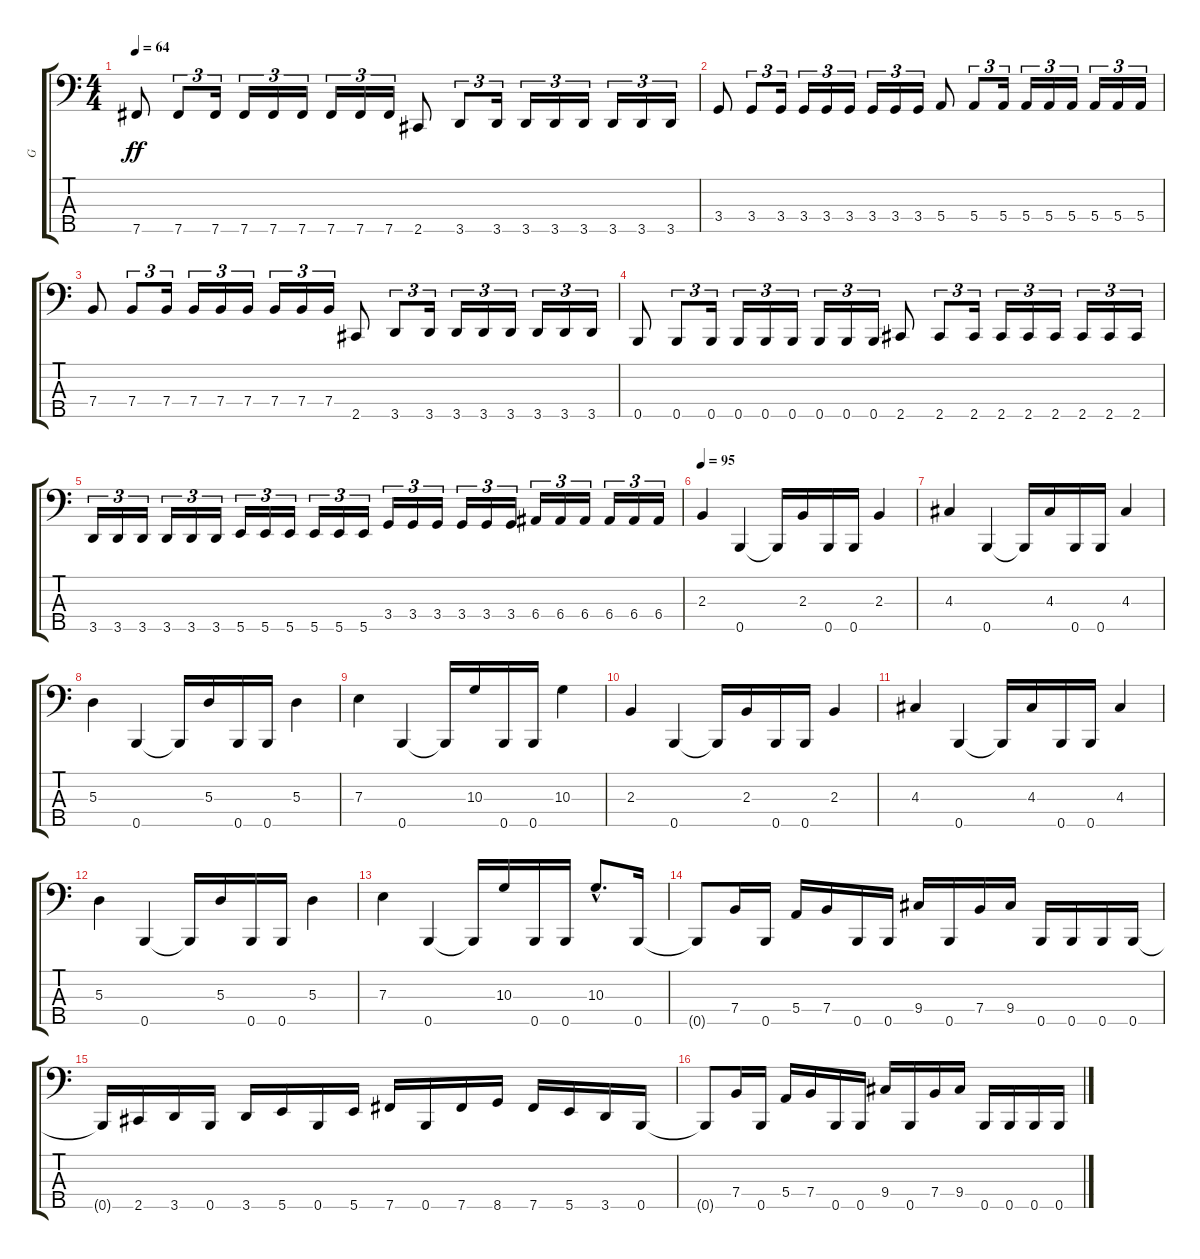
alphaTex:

\track ("G" "G") {instrument electricbassfinger}
\staff {score tabs}
\tuning (G2 D2 A1 E1 B0) {hide}
\ts (4 4)
\tempo 64
\clef f4
\ks c
7.5.8{dy ff} 7.5.8{tu (3 2)} 7.5.16{tu (3 2)} 7.5.16{tu (3 2)} 7.5.16{tu (3 2)} 7.5.16{tu (3 2)} 7.5.16{tu (3 2)} 7.5.16{tu (3 2)} 7.5.16{tu (3 2)} 2.5.8 3.5.8{tu (3 2)} 3.5.16{tu (3 2)} 3.5.16{tu (3 2)} 3.5.16{tu (3 2)} 3.5.16{tu (3 2)} 3.5.16{tu (3 2)} 3.5.16{tu (3 2)} 3.5.16{tu (3 2)} |
3.4.8 3.4.8{tu (3 2)} 3.4.16{tu (3 2)} 3.4.16{tu (3 2)} 3.4.16{tu (3 2)} 3.4.16{tu (3 2)} 3.4.16{tu (3 2)} 3.4.16{tu (3 2)} 3.4.16{tu (3 2)} 5.4.8 5.4.8{tu (3 2)} 5.4.16{tu (3 2)} 5.4.16{tu (3 2)} 5.4.16{tu (3 2)} 5.4.16{tu (3 2)} 5.4.16{tu (3 2)} 5.4.16{tu (3 2)} 5.4.16{tu (3 2)} |
7.4.8 7.4.8{tu (3 2)} 7.4.16{tu (3 2)} 7.4.16{tu (3 2)} 7.4.16{tu (3 2)} 7.4.16{tu (3 2)} 7.4.16{tu (3 2)} 7.4.16{tu (3 2)} 7.4.16{tu (3 2)} 2.5.8 3.5.8{tu (3 2)} 3.5.16{tu (3 2)} 3.5.16{tu (3 2)} 3.5.16{tu (3 2)} 3.5.16{tu (3 2)} 3.5.16{tu (3 2)} 3.5.16{tu (3 2)} 3.5.16{tu (3 2)} |
0.5.8 0.5.8{tu (3 2)} 0.5.16{tu (3 2)} 0.5.16{tu (3 2)} 0.5.16{tu (3 2)} 0.5.16{tu (3 2)} 0.5.16{tu (3 2)} 0.5.16{tu (3 2)} 0.5.16{tu (3 2)} 2.5.8 2.5.8{tu (3 2)} 2.5.16{tu (3 2)} 2.5.16{tu (3 2)} 2.5.16{tu (3 2)} 2.5.16{tu (3 2)} 2.5.16{tu (3 2)} 2.5.16{tu (3 2)} 2.5.16{tu (3 2)} |
3.5.16{tu (3 2)} 3.5.16{tu (3 2)} 3.5.16{tu (3 2)} 3.5.16{tu (3 2)} 3.5.16{tu (3 2)} 3.5.16{tu (3 2)} 5.5.16{tu (3 2)} 5.5.16{tu (3 2)} 5.5.16{tu (3 2)} 5.5.16{tu (3 2)} 5.5.16{tu (3 2)} 5.5.16{tu (3 2)} 3.4.16{tu (3 2)} 3.4.16{tu (3 2)} 3.4.16{tu (3 2)} 3.4.16{tu (3 2)} 3.4.16{tu (3 2)} 3.4.16{tu (3 2)} 6.4.16{tu (3 2)} 6.4.16{tu (3 2)} 6.4.16{tu (3 2)} 6.4.16{tu (3 2)} 6.4.16{tu (3 2)} 6.4.16{tu (3 2)} |
\section ("" " ")
\tempo 95
2.3.4 0.5.4 0.5{t}.16 2.3.16 0.5.16 0.5.16 2.3.4 |
4.3.4 0.5.4 0.5{t}.16 4.3.16 0.5.16 0.5.16 4.3.4 |
5.3.4 0.5.4 0.5{t}.16 5.3.16 0.5.16 0.5.16 5.3.4 |
7.3.4 0.5.4 0.5{t}.16 10.3.16 0.5.16 0.5.16 10.3.4 |
2.3.4 0.5.4 0.5{t}.16 2.3.16 0.5.16 0.5.16 2.3.4 |
4.3.4 0.5.4 0.5{t}.16 4.3.16 0.5.16 0.5.16 4.3.4 |
5.3.4 0.5.4 0.5{t}.16 5.3.16 0.5.16 0.5.16 5.3.4 |
7.3.4 0.5.4 0.5{t}.16 10.3.16 0.5.16 0.5.16 10.3{hac}.8{d} 0.5.16 |
\section ("" " ")
0.5{t}.8 7.4.16 0.5.16 5.4.16 7.4.16 0.5.16 0.5.16 9.4.16 0.5.16 7.4.16 9.4.16 0.5.16 0.5.16 0.5.16 0.5.16 |
0.5{t}.16 2.5.16 3.5.16 0.5.16 3.5.16 5.5.16 0.5.16 5.5.16 7.5.16 0.5.16 7.5.16 8.5.16 7.5.16 5.5.16 3.5.16 0.5.16 |
0.5{t}.8 7.4.16 0.5.16 5.4.16 7.4.16 0.5.16 0.5.16 9.4.16 0.5.16 7.4.16 9.4.16 0.5.16 0.5.16 0.5.16 0.5.16
